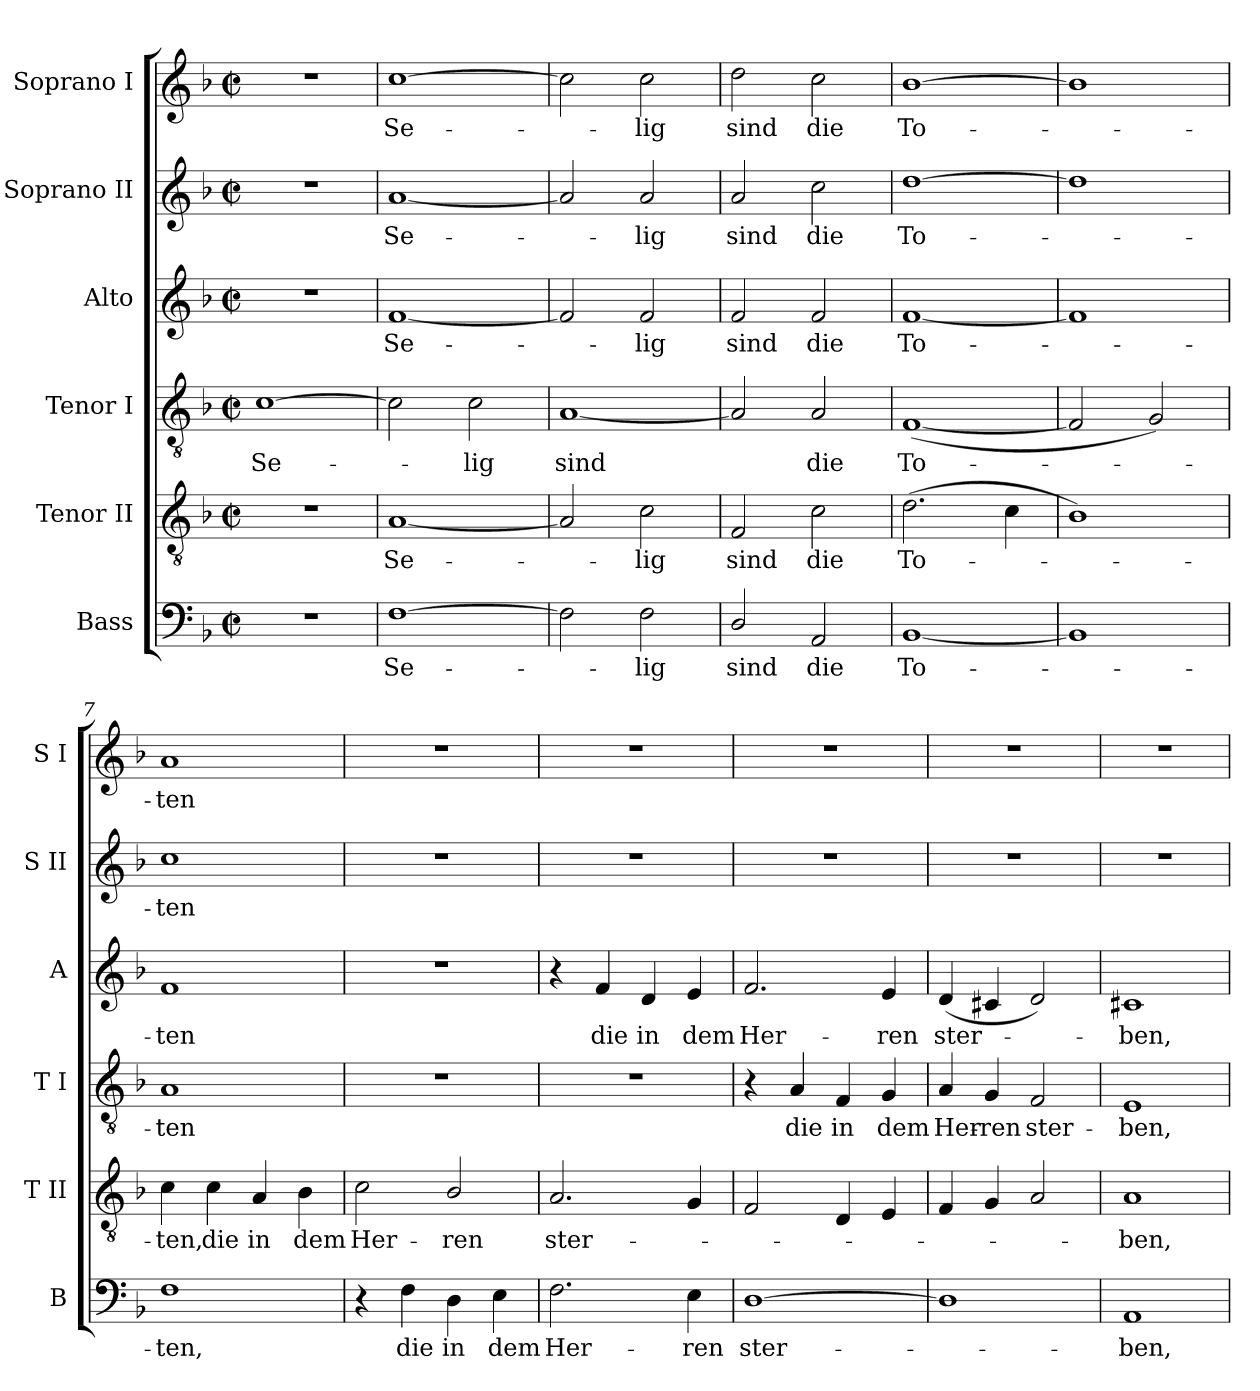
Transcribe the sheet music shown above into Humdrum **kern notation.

**kern	**text	**kern	**text	**kern	**text	**kern	**text	**kern	**text	**kern	**text
*part6	*part6	*part5	*part5	*part4	*part4	*part3	*part3	*part2	*part2	*part1	*part1
*staff6	*staff6	*staff5	*staff5	*staff4	*staff4	*staff3	*staff3	*staff2	*staff2	*staff1	*staff1
*I"Bass	*	*I"Tenor II	*	*I"Tenor I	*	*I"Alto	*	*I"Soprano II	*	*I"Soprano I	*
*I'B	*	*I'T II	*	*I'T I	*	*I'A	*	*I'S II	*	*I'S I	*
*clefF4	*	*clefGv2	*	*clefGv2	*	*clefG2	*	*clefG2	*	*clefG2	*
*k[b-]	*	*k[b-]	*	*k[b-]	*	*k[b-]	*	*k[b-]	*	*k[b-]	*
*F:	*	*F:	*	*F:	*	*F:	*	*F:	*	*F:	*
*M2/2	*	*M2/2	*	*M2/2	*	*M2/2	*	*M2/2	*	*M2/2	*
*met(c|)	*	*met(c|)	*	*met(c|)	*	*met(c|)	*	*met(c|)	*	*met(c|)	*
*MM116	*	*MM116	*	*MM116	*	*MM116	*	*MM116	*	*MM116	*
=1	=1	=1	=1	=1	=1	=1	=1	=1	=1	=1	=1
!	!	!	!	!	!LO:LY:b	!	!	!	!	!	!
1r	.	1r	.	[1c	Se-	1r	.	1r	.	1r	.
=2	=2	=2	=2	=2	=2	=2	=2	=2	=2	=2	=2
!	!LO:LY:b	!	!LO:LY:b	!	!	!	!LO:LY:b	!	!LO:LY:b	!	!LO:LY:b
[1F	Se-	[1A	Se-	2c\]	.	[1f	Se-	[1a	Se-	[1cc	Se-
!	!	!	!	!	!LO:LY:b	!	!	!	!	!	!
.	.	.	.	2c\	lig	.	.	.	.	.	.
=3	=3	=3	=3	=3	=3	=3	=3	=3	=3	=3	=3
!	!	!	!	!	!LO:LY:b	!	!	!	!	!	!
2F\]	.	2A/]	.	[1A	sind	2f/]	.	2a/]	.	2cc\]	.
!	!LO:LY:b	!	!LO:LY:b	!	!	!	!LO:LY:b	!	!LO:LY:b	!	!LO:LY:b
2F\	lig	2c\	lig	.	.	2f/	lig	2a/	lig	2cc\	lig
=4	=4	=4	=4	=4	=4	=4	=4	=4	=4	=4	=4
!	!LO:LY:b	!	!LO:LY:b	!	!	!	!LO:LY:b	!	!LO:LY:b	!	!LO:LY:b
2D/	sind	2F/	sind	2A/]	.	2f/	sind	2a/	sind	2dd\	sind
!	!LO:LY:b	!	!LO:LY:b	!	!LO:LY:b	!	!LO:LY:b	!	!LO:LY:b	!	!LO:LY:b
2AA/	die	2c\	die	2A/	die	2f/	die	2cc\	die	2cc\	die
=5	=5	=5	=5	=5	=5	=5	=5	=5	=5	=5	=5
!	!LO:LY:b	!	!LO:LY:b	!	!LO:LY:b	!	!LO:LY:b	!	!LO:LY:b	!	!LO:LY:b
[1BB-	To-	(>2.d\	To-	(<[1F	To-	[1f	To-	[1dd	To-	[1b-	To-
.	.	4c\	.	.	.	.	.	.	.	.	.
=6	=6	=6	=6	=6	=6	=6	=6	=6	=6	=6	=6
1BB-]	.	1B-)	.	2F/]	.	1f]	.	1dd]	.	1b-]	.
.	.	.	.	2G/)	.	.	.	.	.	.	.
=7	=7	=7	=7	=7	=7	=7	=7	=7	=7	=7	=7
!	!LO:LY:b	!	!LO:LY:b	!	!LO:LY:b	!	!LO:LY:b	!	!LO:LY:b	!	!LO:LY:b
1F	ten,	4c\	ten,	1A	ten	1f	ten	1cc	ten	1a	ten
!	!	!	!LO:LY:b	!	!	!	!	!	!	!	!
.	.	4c\	die	.	.	.	.	.	.	.	.
!	!	!	!LO:LY:b	!	!	!	!	!	!	!	!
.	.	4A/	in	.	.	.	.	.	.	.	.
!	!	!	!LO:LY:b	!	!	!	!	!	!	!	!
.	.	4B-\	dem	.	.	.	.	.	.	.	.
=8	=8	=8	=8	=8	=8	=8	=8	=8	=8	=8	=8
!	!	!	!LO:LY:b	!	!	!	!	!	!	!	!
4r	.	2c\	Her-	1r	.	1r	.	1r	.	1r	.
!	!LO:LY:b	!	!	!	!	!	!	!	!	!	!
4F\	die	.	.	.	.	.	.	.	.	.	.
!	!LO:LY:b	!	!LO:LY:b	!	!	!	!	!	!	!	!
4D\	in	2B-/	-ren	.	.	.	.	.	.	.	.
!	!LO:LY:b	!	!	!	!	!	!	!	!	!	!
4E\	dem	.	.	.	.	.	.	.	.	.	.
=9	=9	=9	=9	=9	=9	=9	=9	=9	=9	=9	=9
!	!LO:LY:b	!	!LO:LY:b	!	!	!	!	!	!	!	!
2.F\	Her-	2.A/	ster-	1r	.	4r	.	1r	.	1r	.
!	!	!	!	!	!	!	!LO:LY:b	!	!	!	!
.	.	.	.	.	.	4f/	die	.	.	.	.
!	!	!	!	!	!	!	!LO:LY:b	!	!	!	!
.	.	.	.	.	.	4d/	in	.	.	.	.
!	!LO:LY:b	!	!	!	!	!	!LO:LY:b	!	!	!	!
4E\	-ren	4G/	.	.	.	4e/	dem	.	.	.	.
=10	=10	=10	=10	=10	=10	=10	=10	=10	=10	=10	=10
!	!LO:LY:b	!	!	!	!	!	!LO:LY:b	!	!	!	!
[1D	ster-	2F/	.	4r	.	2.f/	Her-	1r	.	1r	.
!	!	!	!	!	!LO:LY:b	!	!	!	!	!	!
.	.	.	.	4A/	die	.	.	.	.	.	.
!	!	!	!	!	!LO:LY:b	!	!	!	!	!	!
.	.	4D/	.	4F/	in	.	.	.	.	.	.
!	!	!	!	!	!LO:LY:b	!	!LO:LY:b	!	!	!	!
.	.	4E/	.	4G/	dem	4e/	-ren	.	.	.	.
!!LO:LB:g=z
=11	=11	=11	=11	=11	=11	=11	=11	=11	=11	=11	=11
!	!	!	!	!	!LO:LY:b	!	!LO:LY:b	!	!	!	!
1D]	.	4F/	.	4A/	Her-	(<4d/	ster-	1r	.	1r	.
!	!	!	!	!	!LO:LY:b	!	!	!	!	!	!
.	.	4G/	.	4G/	-ren	4c#X/	.	.	.	.	.
!	!	!	!	!	!LO:LY:b	!	!	!	!	!	!
.	.	2A/	.	2F/	ster-	2d/)	.	.	.	.	.
=12	=12	=12	=12	=12	=12	=12	=12	=12	=12	=12	=12
!	!LO:LY:b	!	!LO:LY:b	!	!LO:LY:b	!	!LO:LY:b	!	!	!	!
1AA	ben,	1A	ben,	1E	-ben,	1c#X	ben,	1r	.	1r	.
=	=	=	=	=	=	=	=	=	=	=	=
*-	*-	*-	*-	*-	*-	*-	*-	*-	*-	*-	*-
